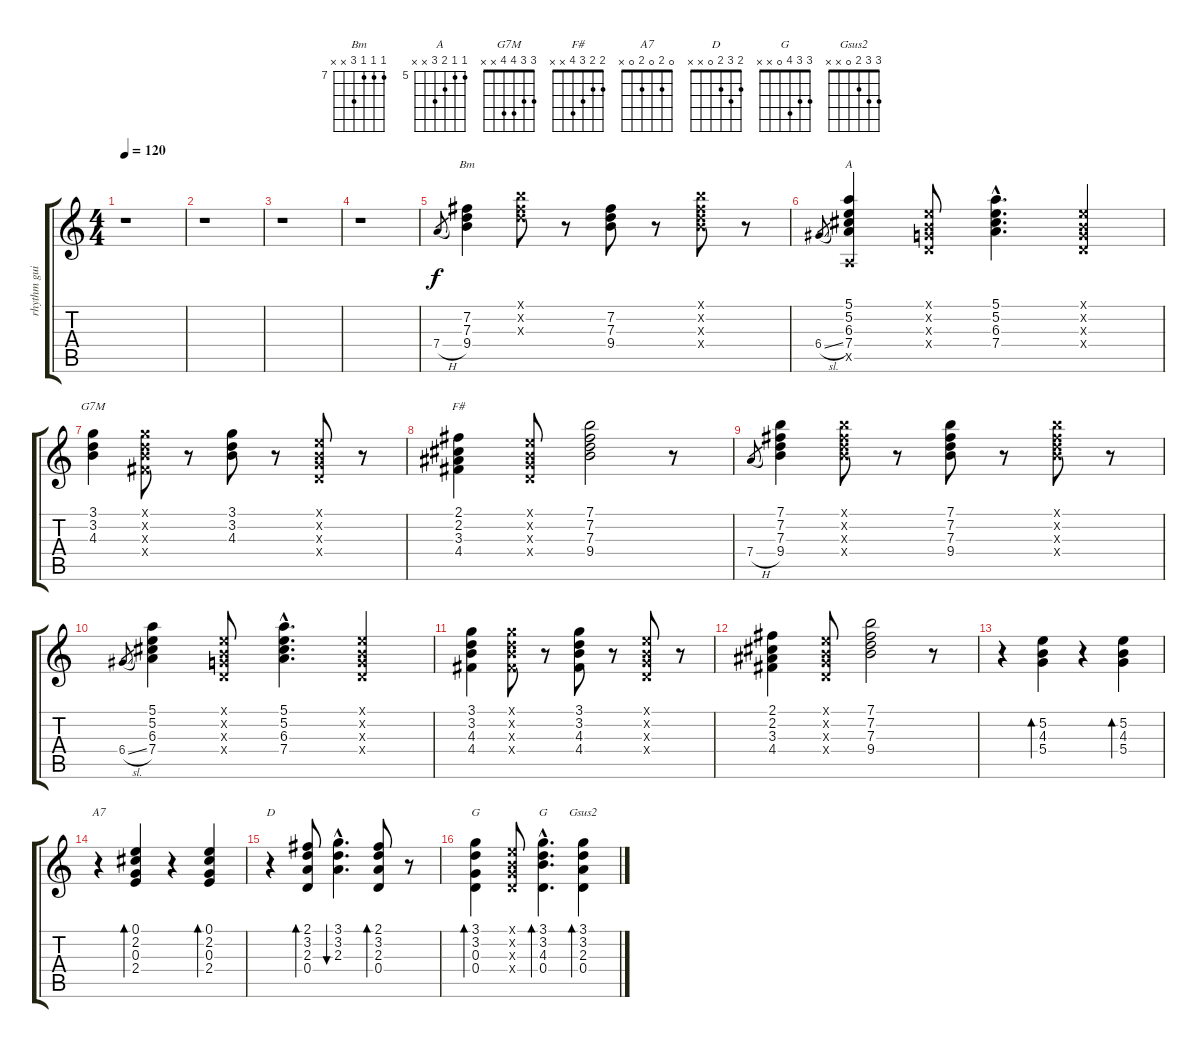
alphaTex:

\track ("rhythm guitar" "rhythm gui") {instrument electricguitarmuted}
\staff {score tabs}
\tuning (E4 B3 G3 D3 A2 E2) {hide}
\chord ("Bm" 7 7 7 9 x x) {firstfret 7}
\chord ("A" 5 5 6 7 x x) {firstfret 5}
\chord ("G7M" 3 3 4 4 x x)
\chord ("F#" 2 2 3 4 x x)
\chord ("A7" 0 2 0 2 0 x)
\chord ("D" 2 3 2 0 x x)
\chord ("G" 3 3 0 0 x x)
\chord ("G" 3 3 4 0 x x)
\chord ("Gsus2" 3 3 2 0 x x)
\ts (4 4)
\tempo 120
\clef g2
\ks c
r.1{dy f} |
r.1 |
r.1 |
r.1 |
7.4{h}.8{gr} (7.2 7.3 9.4).4{ch "Bm"} (7.1{x} 7.2{x} 7.3{x}).8 r.8 (7.2 7.3 9.4).8 r.8 (7.1{x} 7.2{x} 7.3{x} 9.4{x}).8 r.8 |
6.4{sl}.8{gr} (5.1 5.2 6.3 7.4 0.5{x}).4{ch "A"} (0.1{x} 0.2{x} 0.3{x} 0.4{x}).8 (5.1{hac} 5.2{hac} 6.3{hac} 7.4{hac}).4{d} (0.1{x} 0.2{x} 0.3{x} 0.4{x}).4 |
(3.1 3.2 4.3).4{ch "G7M"} (3.1{x} 3.2{x} 4.3{x} 4.4{x}).8 r.8 (3.1 3.2 4.3).8 r.8 (0.1{x} 0.2{x} 0.3{x} 0.4{x}).8 r.8 |
(2.1 2.2 3.3 4.4).4{ch "F#"} (0.1{x} 0.2{x} 0.3{x} 0.4{x}).8 (7.1 7.2 7.3 9.4).2 r.8 |
7.4{h}.8{gr} (7.1 7.2 7.3 9.4).4 (7.1{x} 7.2{x} 7.3{x} 9.4{x}).8 r.8 (7.1 7.2 7.3 9.4).8 r.8 (7.1{x} 7.2{x} 7.3{x} 9.4{x}).8 r.8 |
6.4{sl}.8{gr} (5.1 5.2 6.3 7.4).4 (0.1{x} 0.2{x} 0.3{x} 0.4{x}).8 (5.1{hac} 5.2{hac} 6.3{hac} 7.4{hac}).4{d} (0.1{x} 0.2{x} 0.3{x} 0.4{x}).4 |
(3.1 3.2 4.3 4.4).4 (3.1{x} 3.2{x} 4.3{x} 4.4{x}).8 r.8 (3.1 3.2 4.3 4.4).8 r.8 (0.1{x} 0.2{x} 0.3{x} 0.4{x}).8 r.8 |
(2.1 2.2 3.3 4.4).4 (0.1{x} 0.2{x} 0.3{x} 0.4{x}).8 (7.1 7.2 7.3 9.4).2 r.8 |
r.4 (5.2 4.3 5.4).4{bd 60} r.4 (5.2 4.3 5.4).4{bd 60} |
r.4{ch "A7"} (0.1 2.2 0.3 2.4).4{bd 60} r.4 (0.1 2.2 0.3 2.4).4{bd 60} |
r.4{ch "D"} (2.1 3.2 2.3 0.4).8{bd 60} (3.1{hac} 3.2{hac} 2.3{hac}).4{d bu 60} (2.1 3.2 2.3 0.4).8{bd 60} r.8 |
(3.1 3.2 0.3 0.4).4{bd 60 ch "G"} (0.1{x} 0.2{x} 0.3{x} 0.4{x}).8 (3.1{hac} 3.2{hac} 4.3{hac} 0.4{hac}).4{d bd 240 ch "G"} (3.1 3.2 2.3 0.4).4{bd 60 ch "Gsus2"}
